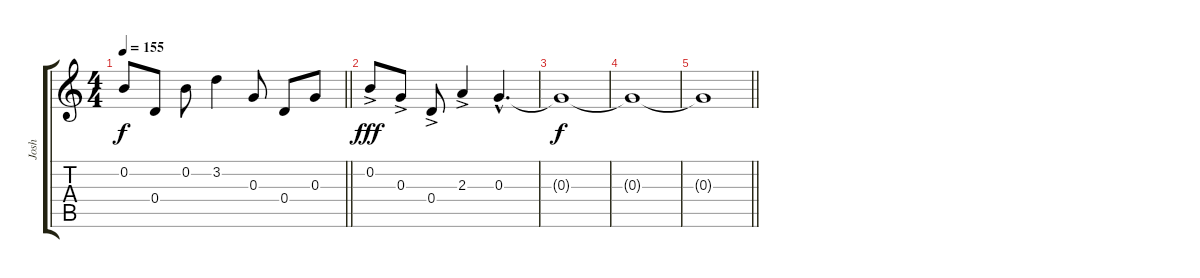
\track ("Josh" "Josh") {instrument acousticgrandpiano}
\staff {score tabs}
\tuning (E5 B4 G4 D4 A3 D3) {hide}
\ts (4 4)
\tempo 155
\clef g2
\barLineRight lightlight
\ks c
0.2{t}.8{dy f} 0.4.8 0.2.8 3.2.4 0.3.8 0.4.8 0.3.8 |
0.2{ac}.8{dy fff} 0.3{ac}.8 0.4{ac}.8 2.3{ac}.4 0.3{hac}.4{d} |
0.3{t}.1{dy f} |
0.3{t}.1 |
\barLineRight lightlight
0.3{t}.1
